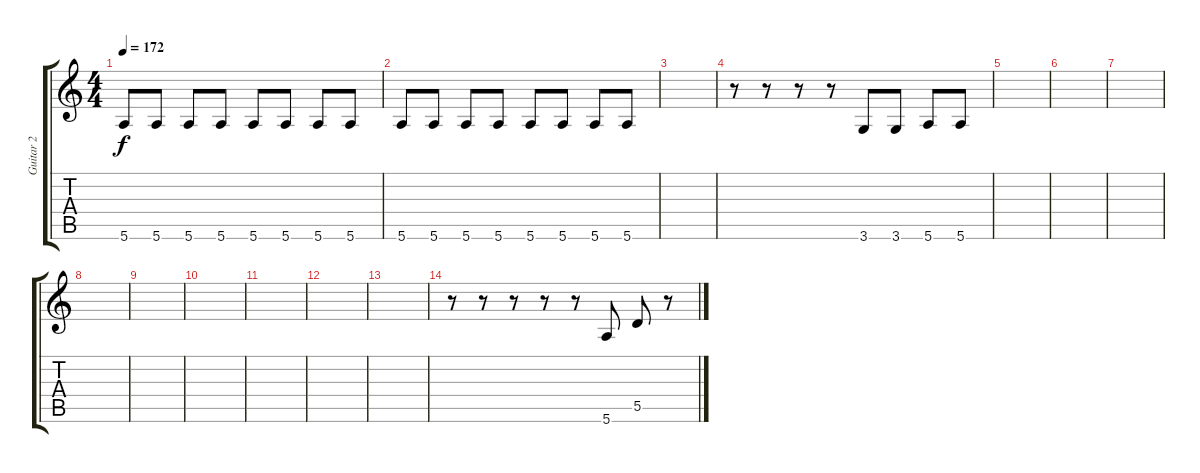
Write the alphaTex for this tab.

\track ("Guitar 2" "Guitar 2") {instrument overdrivenguitar}
\staff {score tabs}
\tuning (E4 B3 G3 D3 A2 E2) {hide}
\ts (4 4)
\tempo 172
\clef g2
\ks c
5.6.8{dy f} 5.6.8 5.6.8 5.6.8 5.6.8 5.6.8 5.6.8 5.6.8 |
5.6.8 5.6.8 5.6.8 5.6.8 5.6.8 5.6.8 5.6.8 5.6.8 |
|
r.8 r.8 r.8 r.8 3.6.8 3.6.8 5.6.8 5.6.8 |
|
|
|
|
|
|
|
|
|
r.8 r.8 r.8 r.8 r.8 5.6.8 5.5.8 r.8
